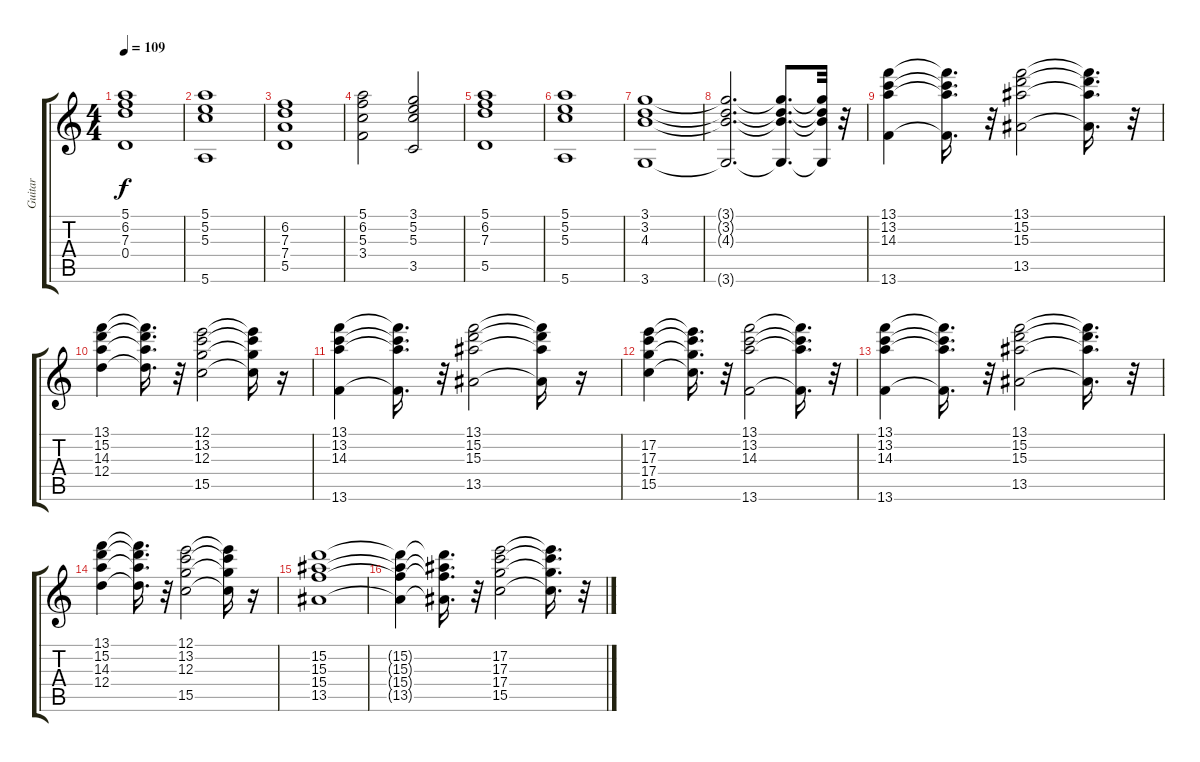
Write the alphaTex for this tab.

\track ("Guitar" "Guitar") {instrument acousticguitarsteel}
\staff {score tabs}
\tuning (E4 B3 G3 D3 A2 E2) {hide}
\ts (4 4)
\tempo 109
\clef g2
\ks c
(5.1 6.2 7.3 0.4).1{dy f} |
(5.1 5.2 5.3 5.6).1 |
(6.2 7.3 7.4 5.5).1 |
(5.1 6.2 5.3 3.4).2 (3.1 5.2 5.3 3.5).2 |
(5.1 6.2 7.3 5.5).1 |
(5.1 5.2 5.3 5.6).1 |
(3.1 3.2 4.3 3.6).1 |
(3.1{t} 3.2{t} 4.3{t} 3.6{t}).2{d} (3.1{t} 3.2{t} 4.3{t} 3.6{t}).8{d} (3.1{t} 3.2{t} 4.3{t} 3.6{t}).32 r.32 |
(13.1 13.2 14.3 13.6).4 (13.1{t} 13.2{t} 14.3{t} 13.6{t}).16{d} r.32 (13.1 15.2 15.3 13.5).2 (13.1{t} 15.2{t} 15.3{t} 13.5{t}).16{d} r.32 |
(13.1 15.2 14.3 12.4).4 (13.1{t} 15.2{t} 14.3{t} 12.4{t}).16{d} r.32 (12.1 13.2 12.3 15.5).2 (12.1{t} 13.2{t} 12.3{t} 15.5{t}).16 r.16 |
(13.1 13.2 14.3 13.6).4 (13.1{t} 13.2{t} 14.3{t} 13.6{t}).16{d} r.32 (13.1 15.2 15.3 13.5).2 (13.1{t} 15.2{t} 15.3{t} 13.5{t}).16 r.16 |
(17.2 17.3 17.4 15.5).4 (17.2{t} 17.3{t} 17.4{t} 15.5{t}).16{d} r.32 (13.1 13.2 14.3 13.6).2 (13.1{t} 13.2{t} 14.3{t} 13.6{t}).16{d} r.32 |
(13.1 13.2 14.3 13.6).4 (13.1{t} 13.2{t} 14.3{t} 13.6{t}).16{d} r.32 (13.1 15.2 15.3 13.5).2 (13.1{t} 15.2{t} 15.3{t} 13.5{t}).16{d} r.32 |
(13.1 15.2 14.3 12.4).4 (13.1{t} 15.2{t} 14.3{t} 12.4{t}).16{d} r.32 (12.1 13.2 12.3 15.5).2 (12.1{t} 13.2{t} 12.3{t} 15.5{t}).16 r.16 |
(15.2 15.3 15.4 13.5).1 |
(15.2{t} 15.3{t} 15.4{t} 13.5{t}).4 (15.2{t} 15.3{t} 15.4{t} 13.5{t}).16{d} r.32 (17.2 17.3 17.4 15.5).2 (17.2{t} 17.3{t} 17.4{t} 15.5{t}).16{d} r.32
